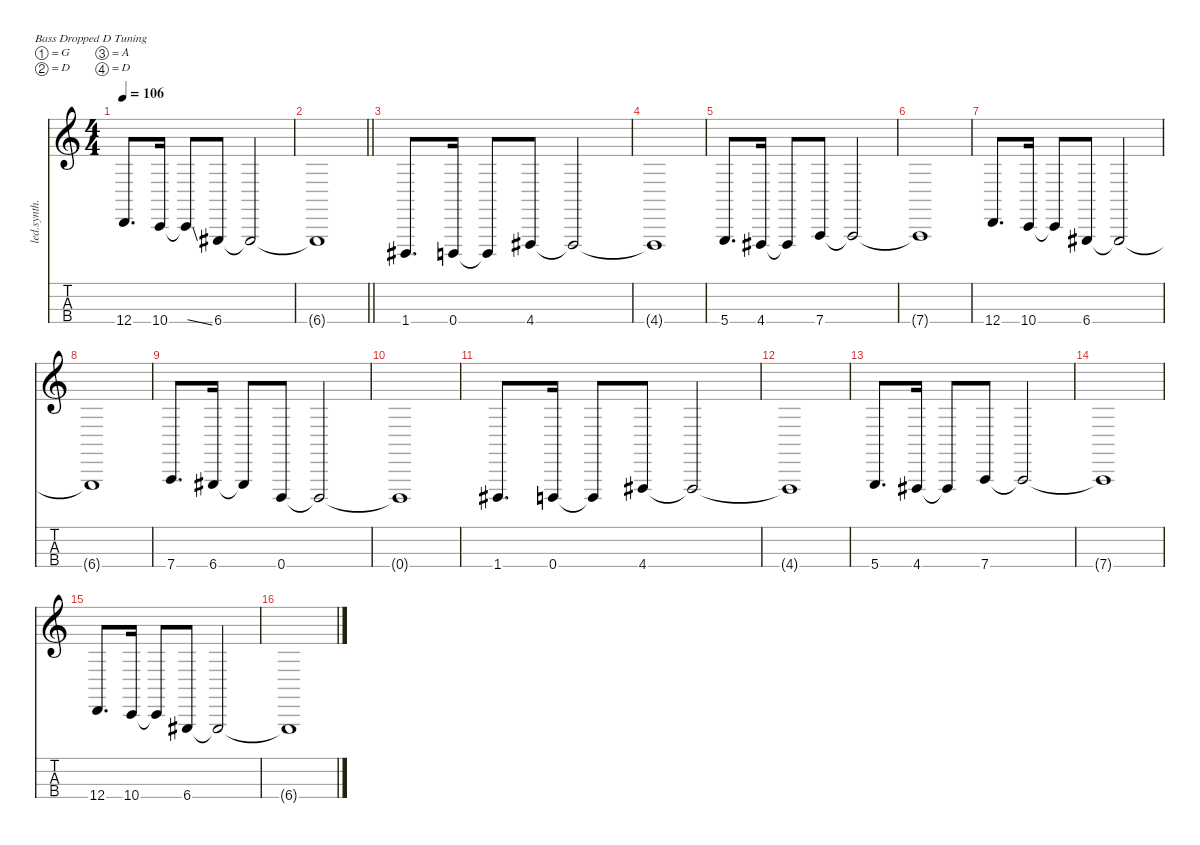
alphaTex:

\defaultSystemsLayout 4
\hideDynamics
\bracketExtendMode nobrackets
\otherSystemsTrackNameOrientation horizontal
\track ("Track 6" "led.synth.") {instrument lead8bassandlead}
\staff {score tabs}
\tuning (G2 D2 A1 D1)
\ts (4 4)
\tempo 106
\clef g2
\ks c
12.4.8{d dy f beam Up} 10.4.16{beam Up} 10.4{ss t}.8{beam Up} 6.4{acc #}.8{beam Up} 6.4{t acc #}.2{beam Up} |
\barLineRight lightlight
6.4{t acc #}.1{beam Up} |
\section ("" "")
1.4{acc #}.8{d beam Up} 0.4.16{beam Up} 0.4{t}.8{beam Up} 4.4{acc #}.8{beam Up} 4.4{t acc #}.2{beam Up} |
4.4{t acc #}.1{beam Up} |
5.4.8{d beam Up} 4.4{acc #}.16{beam Up} 4.4{t acc #}.8{beam Up} 7.4.8{beam Up} 7.4{t}.2{beam Up} |
7.4{t}.1{beam Up} |
12.4.8{d beam Up} 10.4.16{beam Up} 10.4{t}.8{beam Up} 6.4{acc #}.8{beam Up} 6.4{t acc #}.2{beam Up} |
6.4{t acc #}.1{beam Up} |
7.4.8{d beam Up} 6.4{acc #}.16{beam Up} 6.4{t acc #}.8{beam Up} 0.4.8{beam Up} 0.4{t}.2{beam Up} |
0.4{t}.1{beam Up} |
1.4{acc #}.8{d beam Up} 0.4.16{beam Up} 0.4{t}.8{beam Up} 4.4{acc #}.8{beam Up} 4.4{t acc #}.2{beam Up} |
4.4{t acc #}.1{beam Up} |
5.4.8{d beam Up} 4.4{acc #}.16{beam Up} 4.4{t acc #}.8{beam Up} 7.4.8{beam Up} 7.4{t}.2{beam Up} |
7.4{t}.1{beam Up} |
12.4.8{d beam Up} 10.4.16{beam Up} 10.4{t}.8{beam Up} 6.4{acc #}.8{beam Up} 6.4{t acc #}.2{beam Up} |
6.4{t acc #}.1{beam Up}
